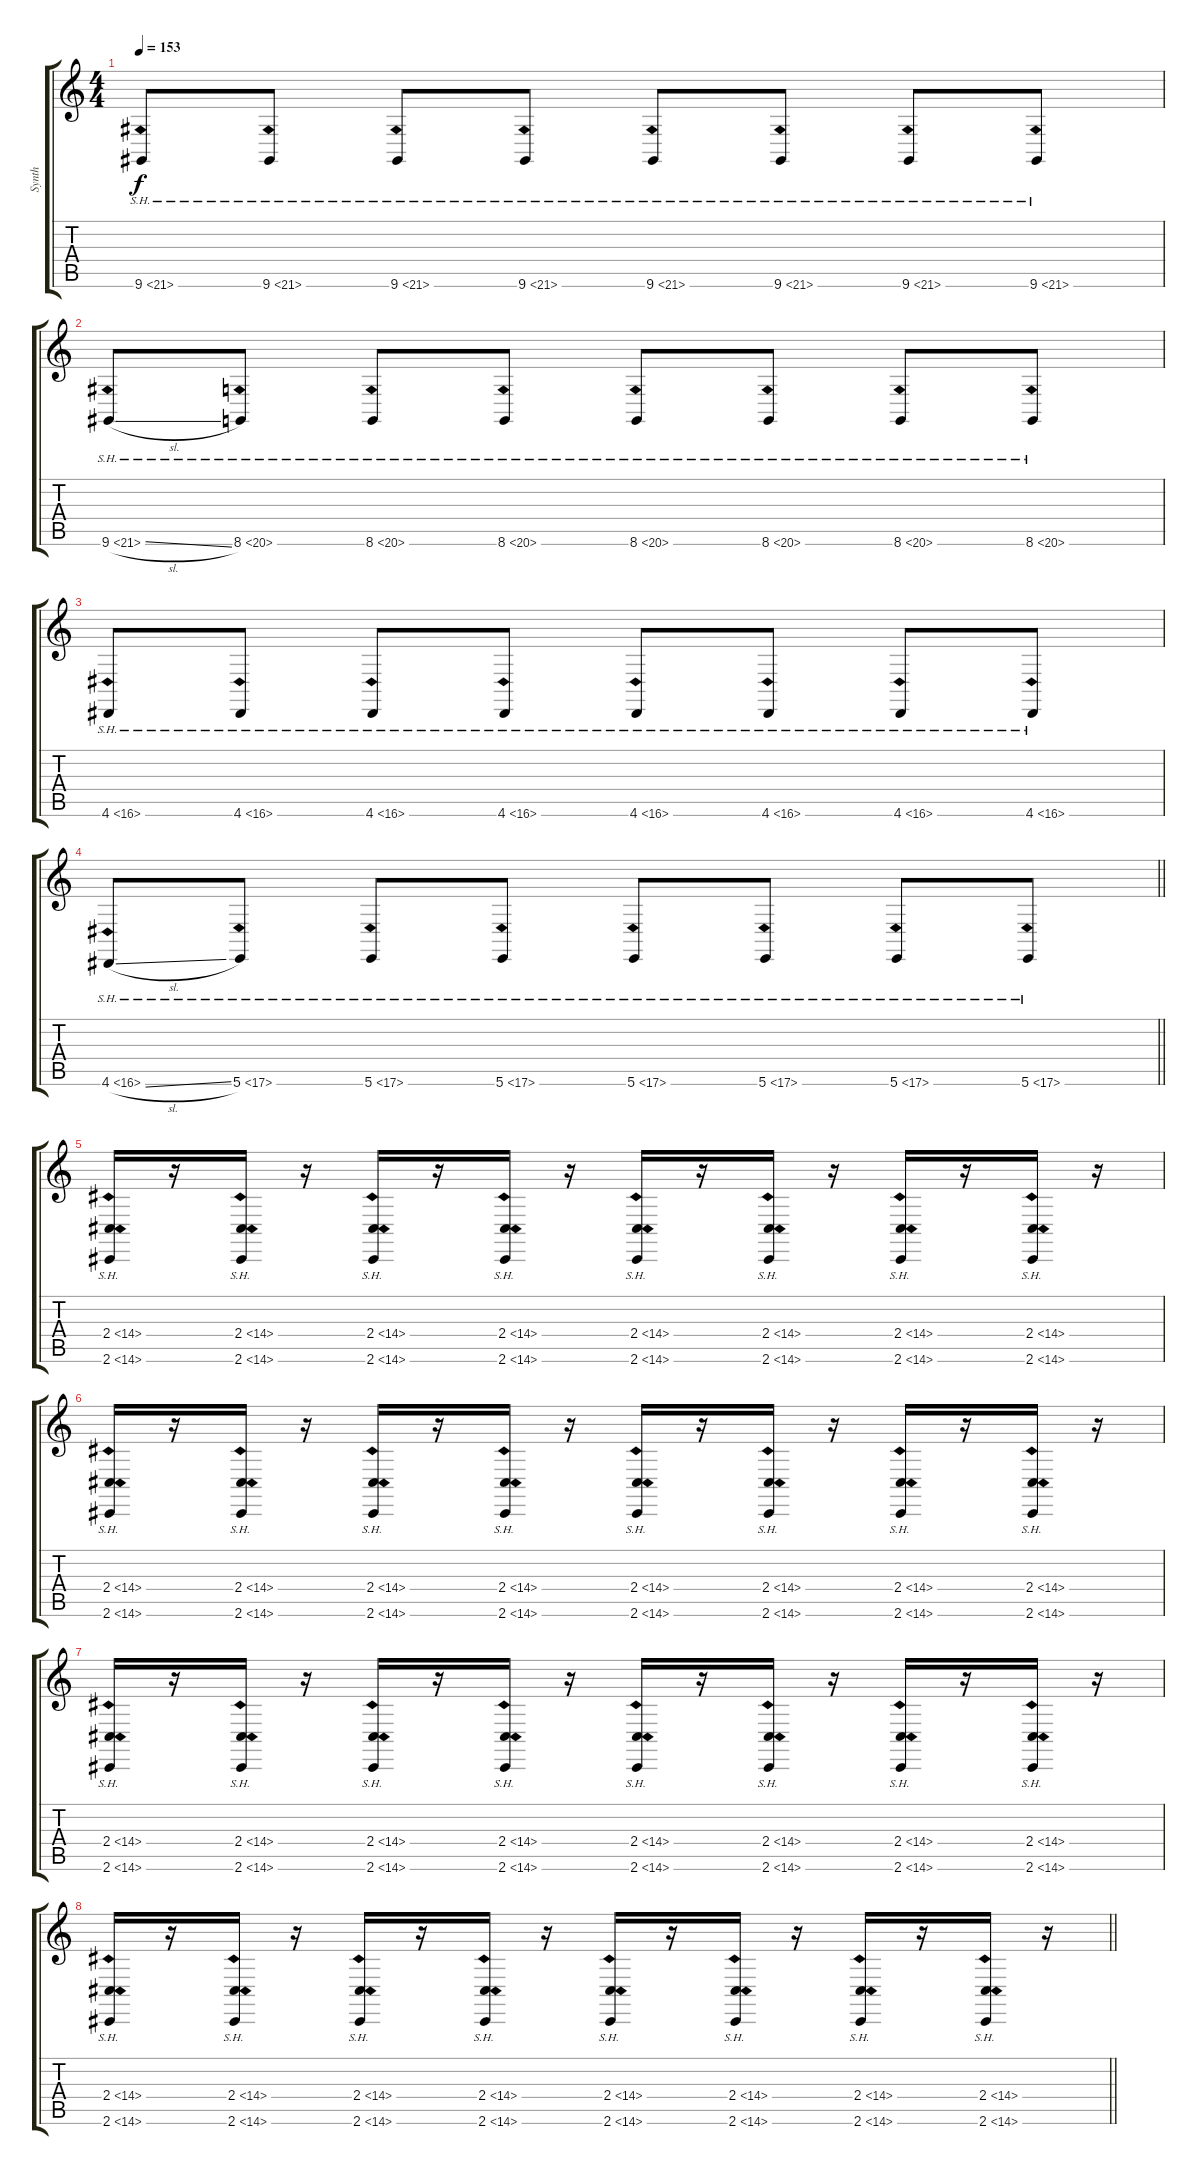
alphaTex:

\track ("Synth" "Synth") {instrument lead2sawtooth}
\staff {score tabs}
\tuning (Db4 Ab3 E3 B2 Gb2 B1) {hide}
\ts (4 4)
\tempo 153
\clef g2
\ks c
9.6{sh 12}.8{dy f} 9.6{sh 12}.8 9.6{sh 12}.8 9.6{sh 12}.8 9.6{sh 12}.8 9.6{sh 12}.8 9.6{sh 12}.8 9.6{sh 12}.8 |
9.6{sh 12 sl}.8 8.6{sh 12}.8 8.6{sh 12}.8 8.6{sh 12}.8 8.6{sh 12}.8 8.6{sh 12}.8 8.6{sh 12}.8 8.6{sh 12}.8 |
4.6{sh 12}.8 4.6{sh 12}.8 4.6{sh 12}.8 4.6{sh 12}.8 4.6{sh 12}.8 4.6{sh 12}.8 4.6{sh 12}.8 4.6{sh 12}.8 |
\barLineRight lightlight
4.6{sh 12 sl}.8 5.6{sh 12}.8 5.6{sh 12}.8 5.6{sh 12}.8 5.6{sh 12}.8 5.6{sh 12}.8 5.6{sh 12}.8 5.6{sh 12}.8 |
\section ("" "")
(2.4{sh 12} 2.6{sh 12}).16{volume 0} r.16 (2.4{sh 12} 2.6{sh 12}).16 r.16 (2.4{sh 12} 2.6{sh 12}).16 r.16 (2.4{sh 12} 2.6{sh 12}).16 r.16 (2.4{sh 12} 2.6{sh 12}).16 r.16 (2.4{sh 12} 2.6{sh 12}).16 r.16 (2.4{sh 12} 2.6{sh 12}).16 r.16 (2.4{sh 12} 2.6{sh 12}).16 r.16 |
(2.4{sh 12} 2.6{sh 12}).16{volume 10} r.16 (2.4{sh 12} 2.6{sh 12}).16 r.16 (2.4{sh 12} 2.6{sh 12}).16 r.16 (2.4{sh 12} 2.6{sh 12}).16 r.16 (2.4{sh 12} 2.6{sh 12}).16 r.16 (2.4{sh 12} 2.6{sh 12}).16 r.16 (2.4{sh 12} 2.6{sh 12}).16 r.16 (2.4{sh 12} 2.6{sh 12}).16 r.16 |
(2.4{sh 12} 2.6{sh 12}).16{volume 0} r.16 (2.4{sh 12} 2.6{sh 12}).16 r.16 (2.4{sh 12} 2.6{sh 12}).16 r.16 (2.4{sh 12} 2.6{sh 12}).16 r.16 (2.4{sh 12} 2.6{sh 12}).16 r.16 (2.4{sh 12} 2.6{sh 12}).16 r.16 (2.4{sh 12} 2.6{sh 12}).16 r.16 (2.4{sh 12} 2.6{sh 12}).16 r.16 |
\barLineRight lightlight
(2.4{sh 12} 2.6{sh 12}).16{volume 10} r.16 (2.4{sh 12} 2.6{sh 12}).16 r.16 (2.4{sh 12} 2.6{sh 12}).16 r.16 (2.4{sh 12} 2.6{sh 12}).16 r.16 (2.4{sh 12} 2.6{sh 12}).16 r.16 (2.4{sh 12} 2.6{sh 12}).16 r.16 (2.4{sh 12} 2.6{sh 12}).16 r.16 (2.4{sh 12} 2.6{sh 12}).16 r.16
